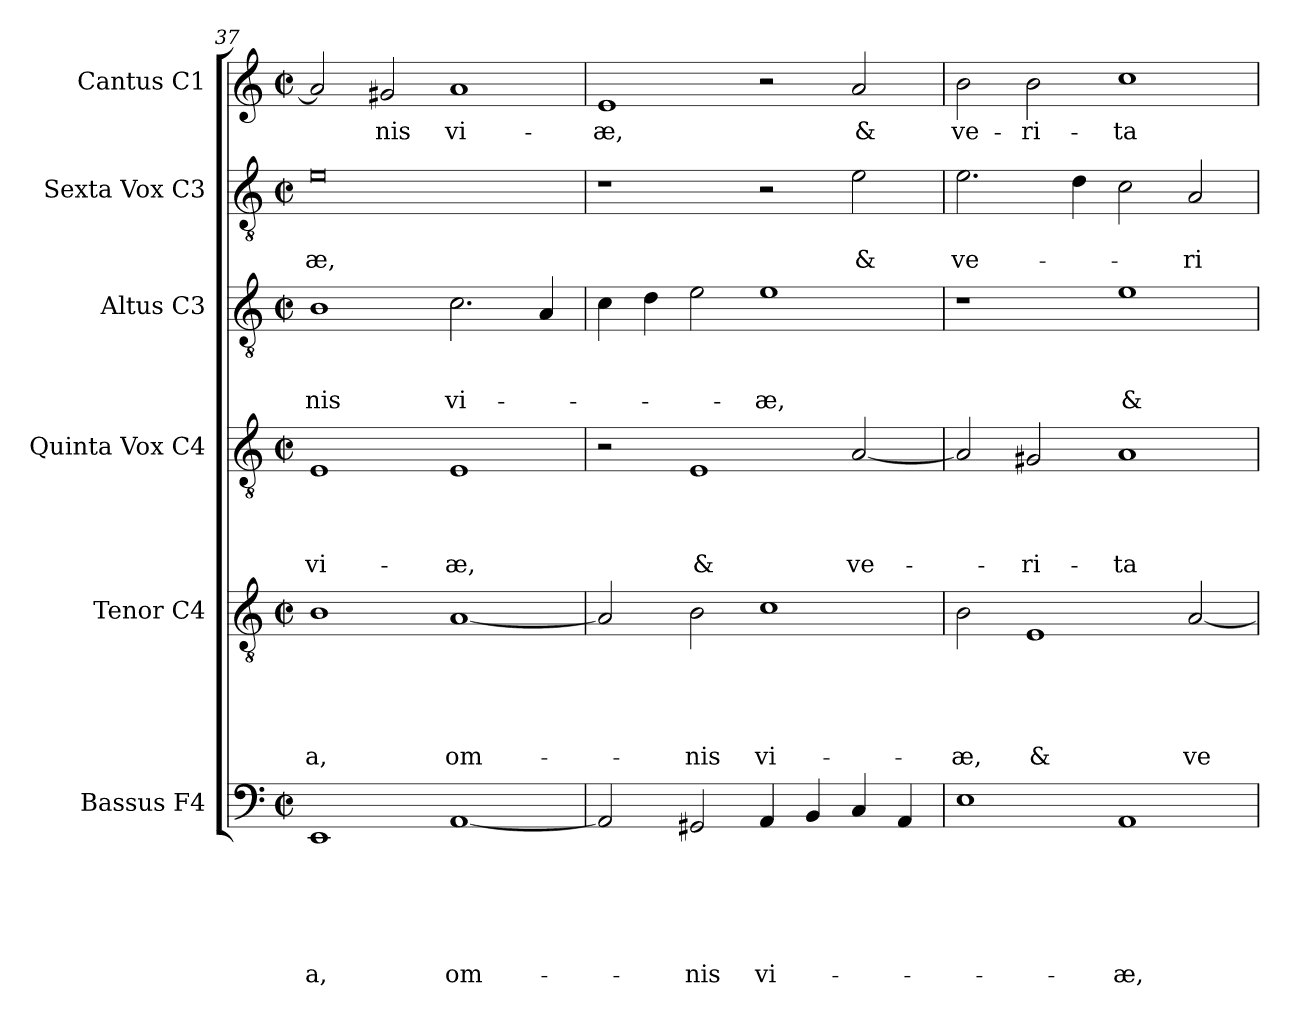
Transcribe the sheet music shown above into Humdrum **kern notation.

**kern	**text	**text	**text	**text	**text	**text	**kern	**text	**text	**text	**text	**text	**kern	**text	**text	**text	**text	**kern	**text	**text	**text	**kern	**text	**text	**kern	**text
*part6	*part6	*part6	*part6	*part6	*part6	*part6	*part5	*part5	*part5	*part5	*part5	*part5	*part4	*part4	*part4	*part4	*part4	*part3	*part3	*part3	*part3	*part2	*part2	*part2	*part1	*part1
*staff6	*staff6	*staff6	*staff6	*staff6	*staff6	*staff6	*staff5	*staff5	*staff5	*staff5	*staff5	*staff5	*staff4	*staff4	*staff4	*staff4	*staff4	*staff3	*staff3	*staff3	*staff3	*staff2	*staff2	*staff2	*staff1	*staff1
*I"Bassus F4	*	*	*	*	*	*	*I"Tenor C4	*	*	*	*	*	*I"Quinta Vox C4	*	*	*	*	*I"Altus C3	*	*	*	*I"Sexta Vox C3	*	*	*I"Cantus C1	*
*I'B	*	*	*	*	*	*	*I'T	*	*	*	*	*	*	*	*	*	*	*I'A	*	*	*	*	*	*	*I'C	*
*clefF4	*	*	*	*	*	*	*clefGv2	*	*	*	*	*	*clefGv2	*	*	*	*	*clefGv2	*	*	*	*clefGv2	*	*	*clefG2	*
*k[]	*	*	*	*	*	*	*k[]	*	*	*	*	*	*k[]	*	*	*	*	*k[]	*	*	*	*k[]	*	*	*k[]	*
*C:	*	*	*	*	*	*	*C:	*	*	*	*	*	*C:	*	*	*	*	*C:	*	*	*	*C:	*	*	*C:	*
*M2/2	*	*	*	*	*	*	*M2/2	*	*	*	*	*	*M2/2	*	*	*	*	*M2/2	*	*	*	*M2/2	*	*	*M2/2	*
*met(c|)	*	*	*	*	*	*	*met(c|)	*	*	*	*	*	*met(c|)	*	*	*	*	*met(c|)	*	*	*	*met(c|)	*	*	*met(c|)	*
=37	=37	=37	=37	=37	=37	=37	=37	=37	=37	=37	=37	=37	=37	=37	=37	=37	=37	=37	=37	=37	=37	=37	=37	=37	=37	=37
!	!	!	!	!	!	!LO:LY:b	!	!	!	!	!	!LO:LY:b	!	!	!	!	!LO:LY:b	!	!	!	!LO:LY:b	!	!	!LO:LY:b	!	!
1EE	.	.	.	.	.	-a,	1B	.	.	.	.	-a,	1E	.	.	.	vi-	1B	.	.	-nis	0e	.	-æ,	2a/]	.
!	!	!	!	!	!	!	!	!	!	!	!	!	!	!	!	!	!	!	!	!	!	!	!	!	!	!LO:LY:b
.	.	.	.	.	.	.	.	.	.	.	.	.	.	.	.	.	.	.	.	.	.	.	.	.	2g#X/	-nis
!	!	!	!	!	!	!LO:LY:b	!	!	!	!	!	!LO:LY:b	!	!	!	!	!LO:LY:b	!	!	!	!LO:LY:b	!	!	!	!	!LO:LY:b
[1AA	.	.	.	.	.	om-	[1A	.	.	.	.	om-	1E	.	.	.	-æ,	2.c\	.	.	vi-	.	.	.	1a	vi-
.	.	.	.	.	.	.	.	.	.	.	.	.	.	.	.	.	.	4A/	.	.	.	.	.	.	.	.
=38	=38	=38	=38	=38	=38	=38	=38	=38	=38	=38	=38	=38	=38	=38	=38	=38	=38	=38	=38	=38	=38	=38	=38	=38	=38	=38
!	!	!	!	!	!	!	!	!	!	!	!	!	!	!	!	!	!	!	!	!	!	!	!	!	!	!LO:LY:b
2AA/]	.	.	.	.	.	.	2A/]	.	.	.	.	.	2r	.	.	.	.	4c\	.	.	.	1r	.	.	1e	-æ,
.	.	.	.	.	.	.	.	.	.	.	.	.	.	.	.	.	.	4d\	.	.	.	.	.	.	.	.
!	!	!	!	!	!	!LO:LY:b	!	!	!	!	!	!LO:LY:b	!	!	!	!	!LO:LY:b	!	!	!	!	!	!	!	!	!
2GG#X/	.	.	.	.	.	-nis	2B\	.	.	.	.	-nis	1E	.	.	.	&	2e\	.	.	.	.	.	.	.	.
!	!	!	!	!	!	!LO:LY:b	!	!	!	!	!	!LO:LY:b	!	!	!	!	!	!	!	!	!LO:LY:b	!	!	!	!	!
4AA/	.	.	.	.	.	vi-	1c	.	.	.	.	vi-	.	.	.	.	.	1e	.	.	-æ,	2r	.	.	2r	.
4BB/	.	.	.	.	.	.	.	.	.	.	.	.	.	.	.	.	.	.	.	.	.	.	.	.	.	.
!	!	!	!	!	!	!	!	!	!	!	!	!	!	!	!	!	!LO:LY:b	!	!	!	!	!	!	!LO:LY:b	!	!LO:LY:b
4C/	.	.	.	.	.	.	.	.	.	.	.	.	[2A/	.	.	.	ve-	.	.	.	.	2e\	.	&	2a/	&
4AA/	.	.	.	.	.	.	.	.	.	.	.	.	.	.	.	.	.	.	.	.	.	.	.	.	.	.
=39	=39	=39	=39	=39	=39	=39	=39	=39	=39	=39	=39	=39	=39	=39	=39	=39	=39	=39	=39	=39	=39	=39	=39	=39	=39	=39
!	!	!	!	!	!	!	!	!	!	!	!	!LO:LY:b	!	!	!	!	!	!	!	!	!	!	!	!LO:LY:b	!	!LO:LY:b
1E	.	.	.	.	.	.	2B\	.	.	.	.	-æ,	2A/]	.	.	.	.	1r	.	.	.	2.e\	.	ve-	2b\	ve-
!	!	!	!	!	!	!	!	!	!	!	!	!LO:LY:b	!	!	!	!	!LO:LY:b	!	!	!	!	!	!	!	!	!LO:LY:b
.	.	.	.	.	.	.	1E	.	.	.	.	&	2G#X/	.	.	.	-ri-	.	.	.	.	.	.	.	2b\	-ri-
.	.	.	.	.	.	.	.	.	.	.	.	.	.	.	.	.	.	.	.	.	.	4d\	.	.	.	.
!	!	!	!	!	!	!LO:LY:b	!	!	!	!	!	!	!	!	!	!	!LO:LY:b	!	!	!	!LO:LY:b	!	!	!	!	!LO:LY:b
1AA	.	.	.	.	.	-æ,	.	.	.	.	.	.	1A	.	.	.	-ta-	1e	.	.	&	2c\	.	.	1cc	-ta-
!	!	!	!	!	!	!	!	!	!	!	!	!LO:LY:b	!	!	!	!	!	!	!	!	!	!	!	!LO:LY:b	!	!
.	.	.	.	.	.	.	[2A/	.	.	.	.	ve-	.	.	.	.	.	.	.	.	.	2A/	.	-ri-	.	.
=	=	=	=	=	=	=	=	=	=	=	=	=	=	=	=	=	=	=	=	=	=	=	=	=	=	=
*-	*-	*-	*-	*-	*-	*-	*-	*-	*-	*-	*-	*-	*-	*-	*-	*-	*-	*-	*-	*-	*-	*-	*-	*-	*-	*-
